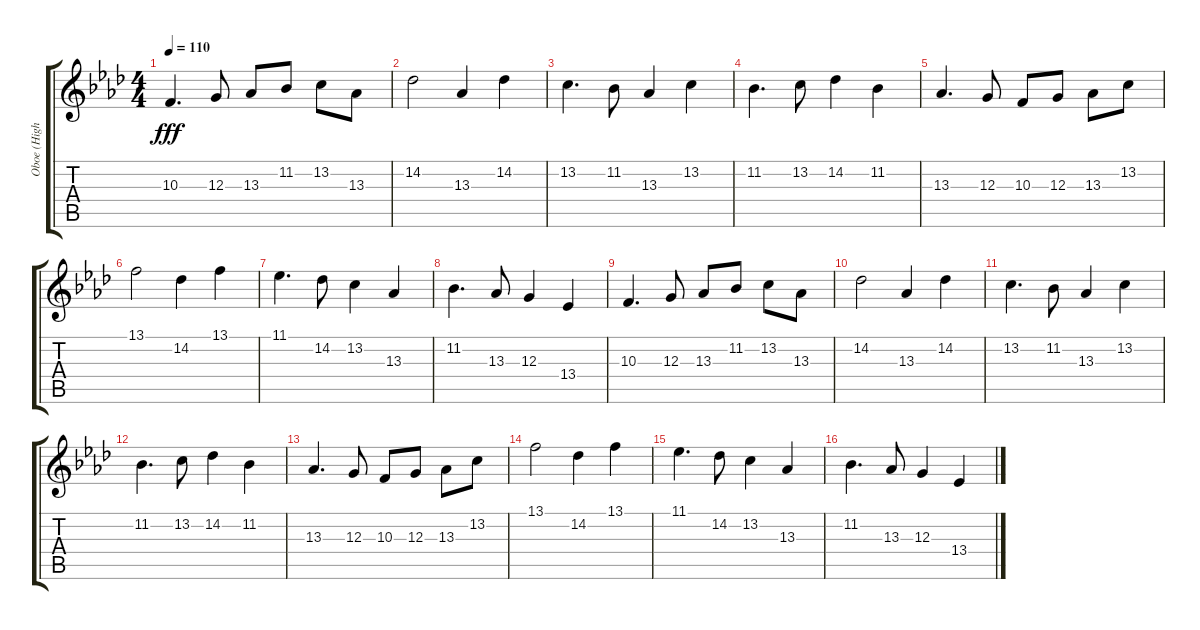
\track ("Oboe (High Keys)" "Oboe (High") {instrument panflute}
\staff {score tabs}
\tuning (E4 B3 G3 D3 A2 E2) {hide}
\ts (4 4)
\tempo 110
\clef g2
\ks fminor
10.3.4{d dy fff} 12.3.8 13.3.8 11.2.8 13.2.8 13.3.8 |
14.2.2 13.3.4 14.2.4 |
13.2.4{d} 11.2.8 13.3.4 13.2.4 |
11.2.4{d} 13.2.8 14.2.4 11.2.4 |
13.3.4{d} 12.3.8 10.3.8 12.3.8 13.3.8 13.2.8 |
13.1.2 14.2.4 13.1.4 |
11.1.4{d} 14.2.8 13.2.4 13.3.4 |
11.2.4{d} 13.3.8 12.3.4 13.4.4 |
10.3.4{d} 12.3.8 13.3.8 11.2.8 13.2.8 13.3.8 |
14.2.2 13.3.4 14.2.4 |
13.2.4{d} 11.2.8 13.3.4 13.2.4 |
11.2.4{d} 13.2.8 14.2.4 11.2.4 |
13.3.4{d} 12.3.8 10.3.8 12.3.8 13.3.8 13.2.8 |
13.1.2 14.2.4 13.1.4 |
11.1.4{d} 14.2.8 13.2.4 13.3.4 |
11.2.4{d} 13.3.8 12.3.4 13.4.4
